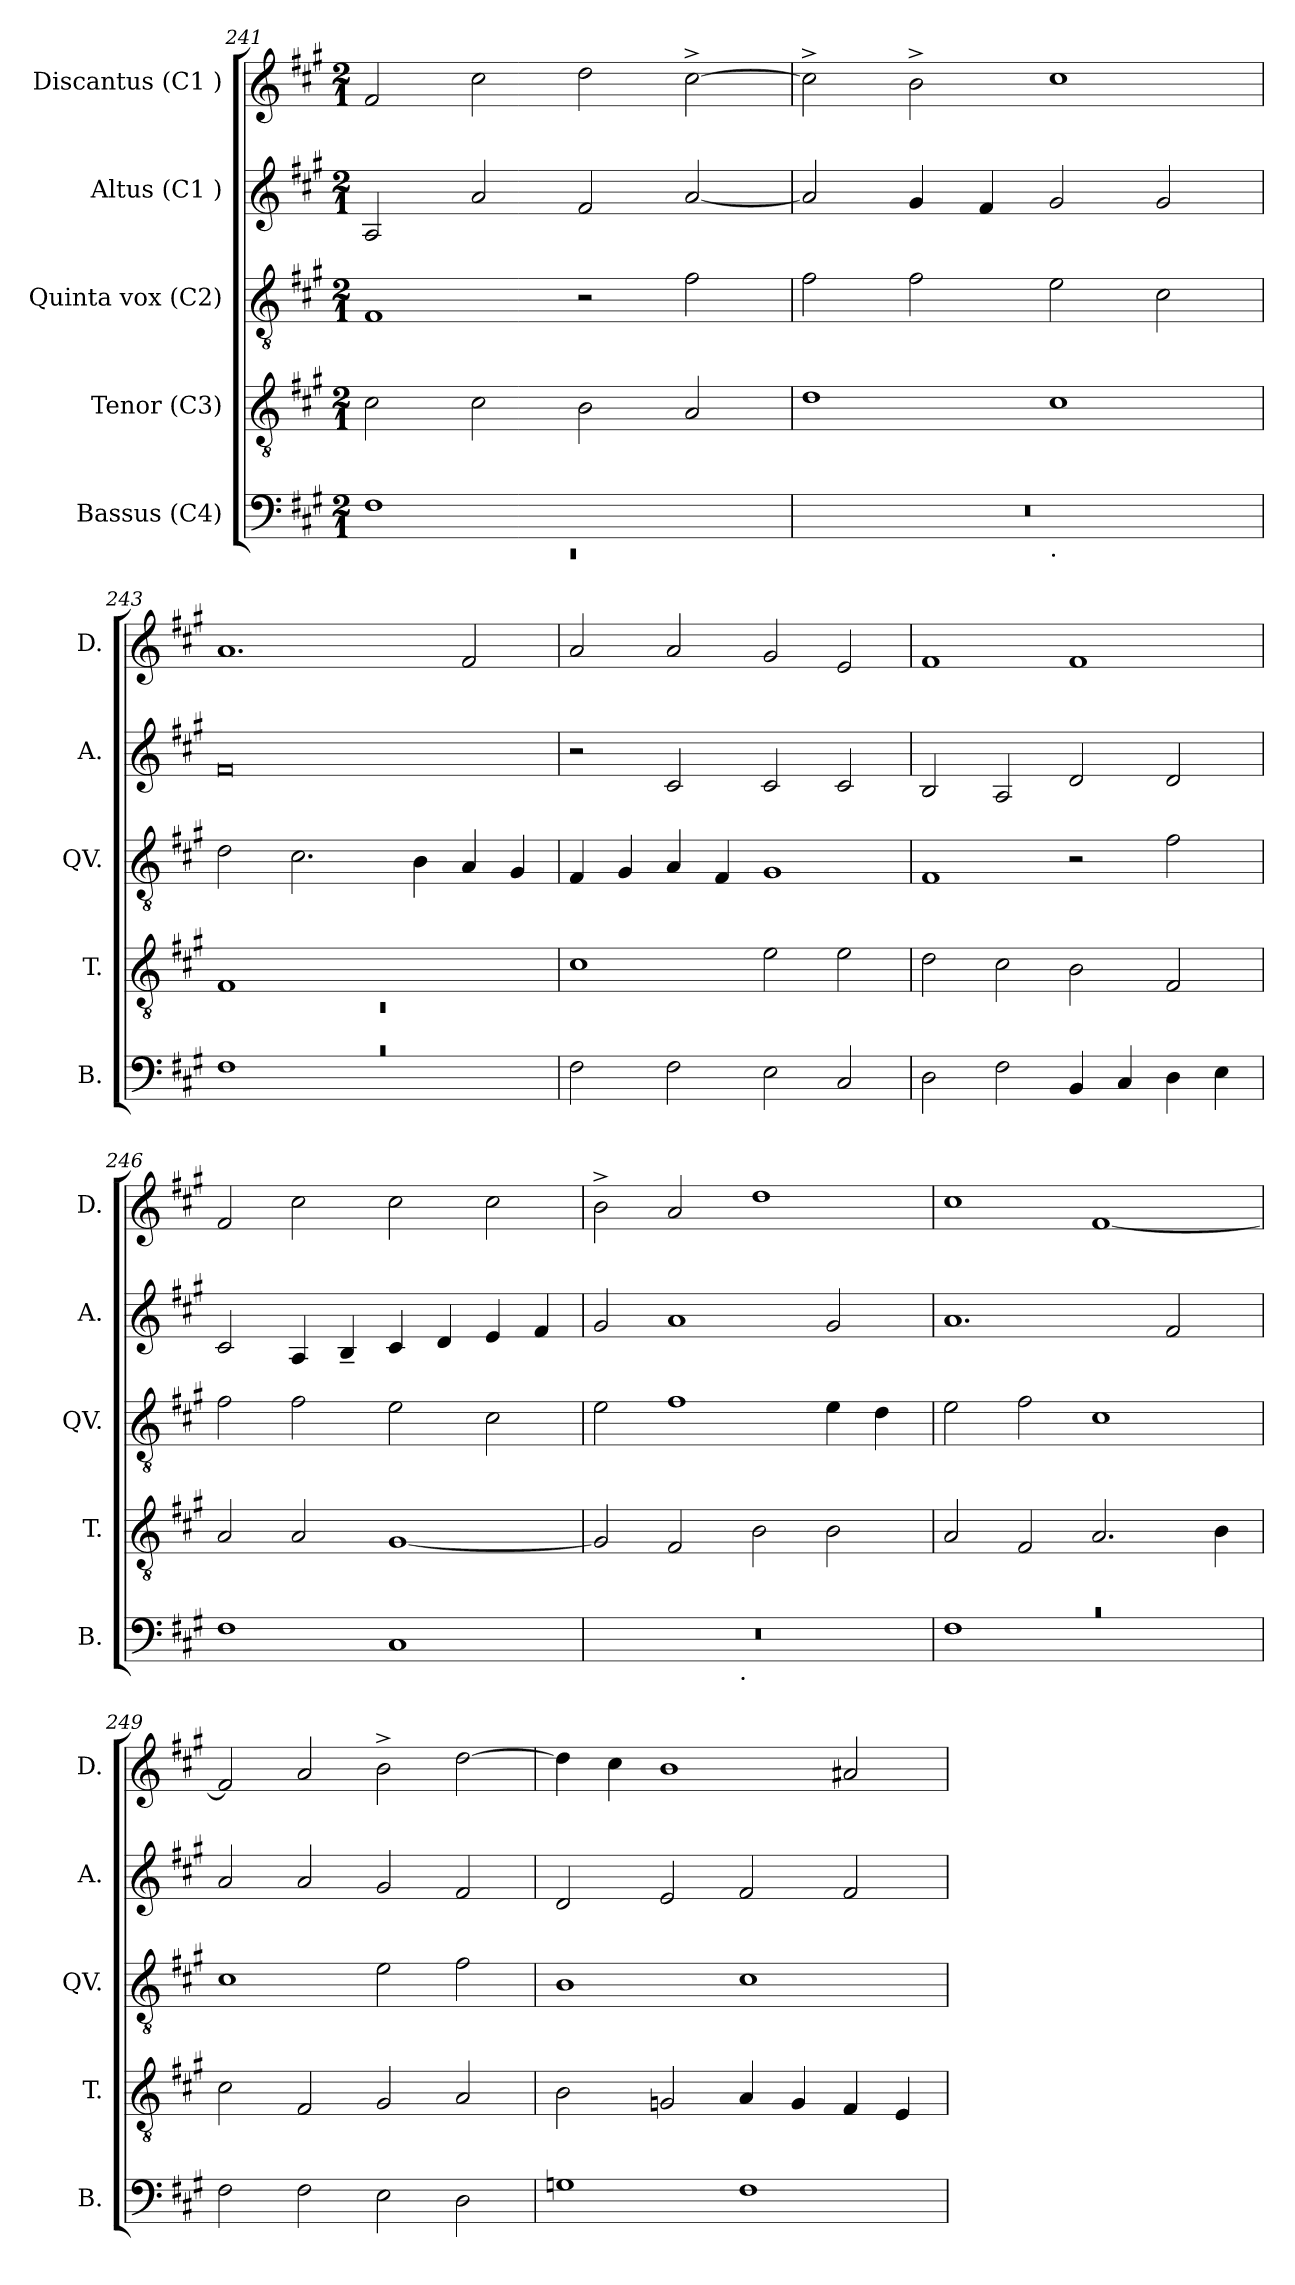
**kern	**kern	**kern	**kern	**kern
*part5	*part4	*part3	*part2	*part1
*staff5	*staff4	*staff3	*staff2	*staff1
*I"Bassus (C4)	*I"Tenor (C3)	*I"Quinta vox (C2)	*I"Altus (C1 )	*I"Discantus (C1 )
*I'B.	*I'T.	*I'QV.	*I'A.	*I'D.
*clefF4	*clefGv2	*clefGv2	*clefG2	*clefG2
*k[f#c#g#]	*k[f#c#g#]	*k[f#c#g#]	*k[f#c#g#]	*k[f#c#g#]
*A:	*A:	*A:	*A:	*A:
*M2/1	*M2/1	*M2/1	*M2/1	*M2/1
=241	=241	=241	=241	=241
*^	*	*	*	*
!	!LO:N:vis=1	!	!	!	!
1F#	0rEE	2c#\	1F#	2A/	2f#/
.	.	2c#\	.	2a/	2cc#\
1ryy	.	2B\	2r	2f#/	2dd\
.	.	2A/	2f#\	[<2a/	[>2cc#^>\
=242	=242	=242	=242	=242	=242
0r	1ryy	1d	2f#\	2a/]	2cc#^>\]
.	.	.	2f#\	4g#/	2b^>\
.	.	.	.	4f#/	.
!	!LO:TX:b:t=.	!	!	!	!
.	1ryy	1c#	2e\	2g#/	1cc#
.	.	.	2c#\	2g#/	.
=243	=243	=243	=243	=243	=243
*	*	*^	*	*	*
!LO:N:vis=1	!	!	!LO:N:vis=1	!	!	!
0rc	1F#	1F#	0rC	2d\	0f#	1.a
.	.	.	.	2.c#\	.	.
.	1ryy	1ryy	.	.	.	.
.	.	.	.	4B\	.	.
.	.	.	.	4A/	.	2f#/
.	.	.	.	4G#/	.	.
*v	*v	*	*	*	*	*
*	*v	*v	*	*	*
!!LO:LB:g=z
=244	=244	=244	=244	=244
2F#\	1c#	4F#/	2r	2a/
.	.	4G#/	.	.
2F#\	.	4A/	2c#/	2a/
.	.	4F#/	.	.
2E\	2e\	1G#	2c#/	2g#/
2C#/	2e\	.	2c#/	2e/
=245	=245	=245	=245	=245
2D\	2d\	1F#	2B/	1f#
2F#\	2c#\	.	2A/	.
4BB/	2B\	2r	2d/	1f#
4C#/	.	.	.	.
4D\	2F#/	2f#\	2d/	.
4E\	.	.	.	.
=246	=246	=246	=246	=246
1F#	2A/	2f#\	2c#/	2f#/
.	2A/	2f#\	4A/	2cc#\
.	.	.	4B~</	.
1C#	[<1G#	2e\	4c#/	2cc#\
.	.	.	4d/	.
.	.	2c#\	4e/	2cc#\
.	.	.	4f#/	.
=247	=247	=247	=247	=247
*^	*	*	*	*
0r	2ryy	2G#/]	2e\	2g#/	2b^>\
.	4...ryy	2F#/	1f#	1a	2a/
!	!LO:TX:b:t=.	!	!	!	!
.	1ryy	.	.	.	.
.	.	2B\	.	.	1dd
.	.	2B\	4e\	2g#/	.
.	.	.	4d\	.	.
.	32ryy	.	.	.	.
!!LO:PB:g=z
=248	=248	=248	=248	=248	=248
!LO:N:vis=1	!	!	!	!	!
0rc	1F#	2A/	2e\	1.a	1cc#
.	.	2F#/	2f#\	.	.
.	1ryy	2.A/	1c#	.	[<1f#
.	.	.	.	2f#/	.
.	.	4B\	.	.	.
*v	*v	*	*	*	*
=249	=249	=249	=249	=249
2F#\	2c#\	1c#	2a/	2f#/]
2F#\	2F#/	.	2a/	2a/
2E\	2G#/	2e\	2g#/	2b^>\
2D\	2A/	2f#\	2f#/	[>2dd\
=250	=250	=250	=250	=250
1G	2B\	1B	2d/	4dd\]
.	.	.	.	4cc#\
.	2G/	.	2e/	1b
1F#	4A/	1c#	2f#/	.
.	4G/	.	.	.
.	4F#/	.	2f#/	2a#/
.	4E/	.	.	.
=	=	=	=	=
*-	*-	*-	*-	*-
